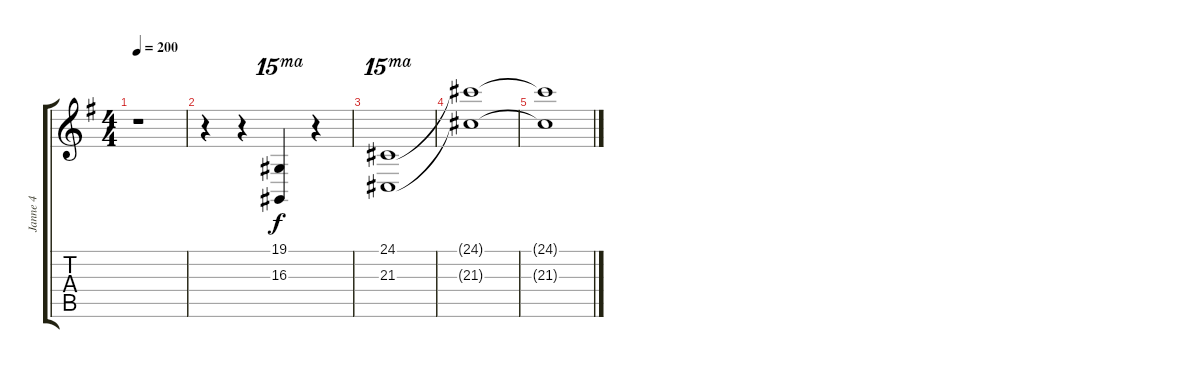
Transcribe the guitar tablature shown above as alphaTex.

\track ("Janne 4" "Janne 4") {instrument reedorgan}
\staff {score tabs}
\tuning (Db4 Ab3 E3 B2 Gb2 Db2) {hide}
\ts (4 4)
\tempo 200
\clef g2
\ks g
r.1{dy mp} |
r.4 r.4 (19.1 16.3).4{ot 15ma dy f} r.4 |
(24.1 21.3).1{ot 15ma} |
(24.1{t} 21.3{t}).1 |
(24.1{t} 21.3{t}).1
